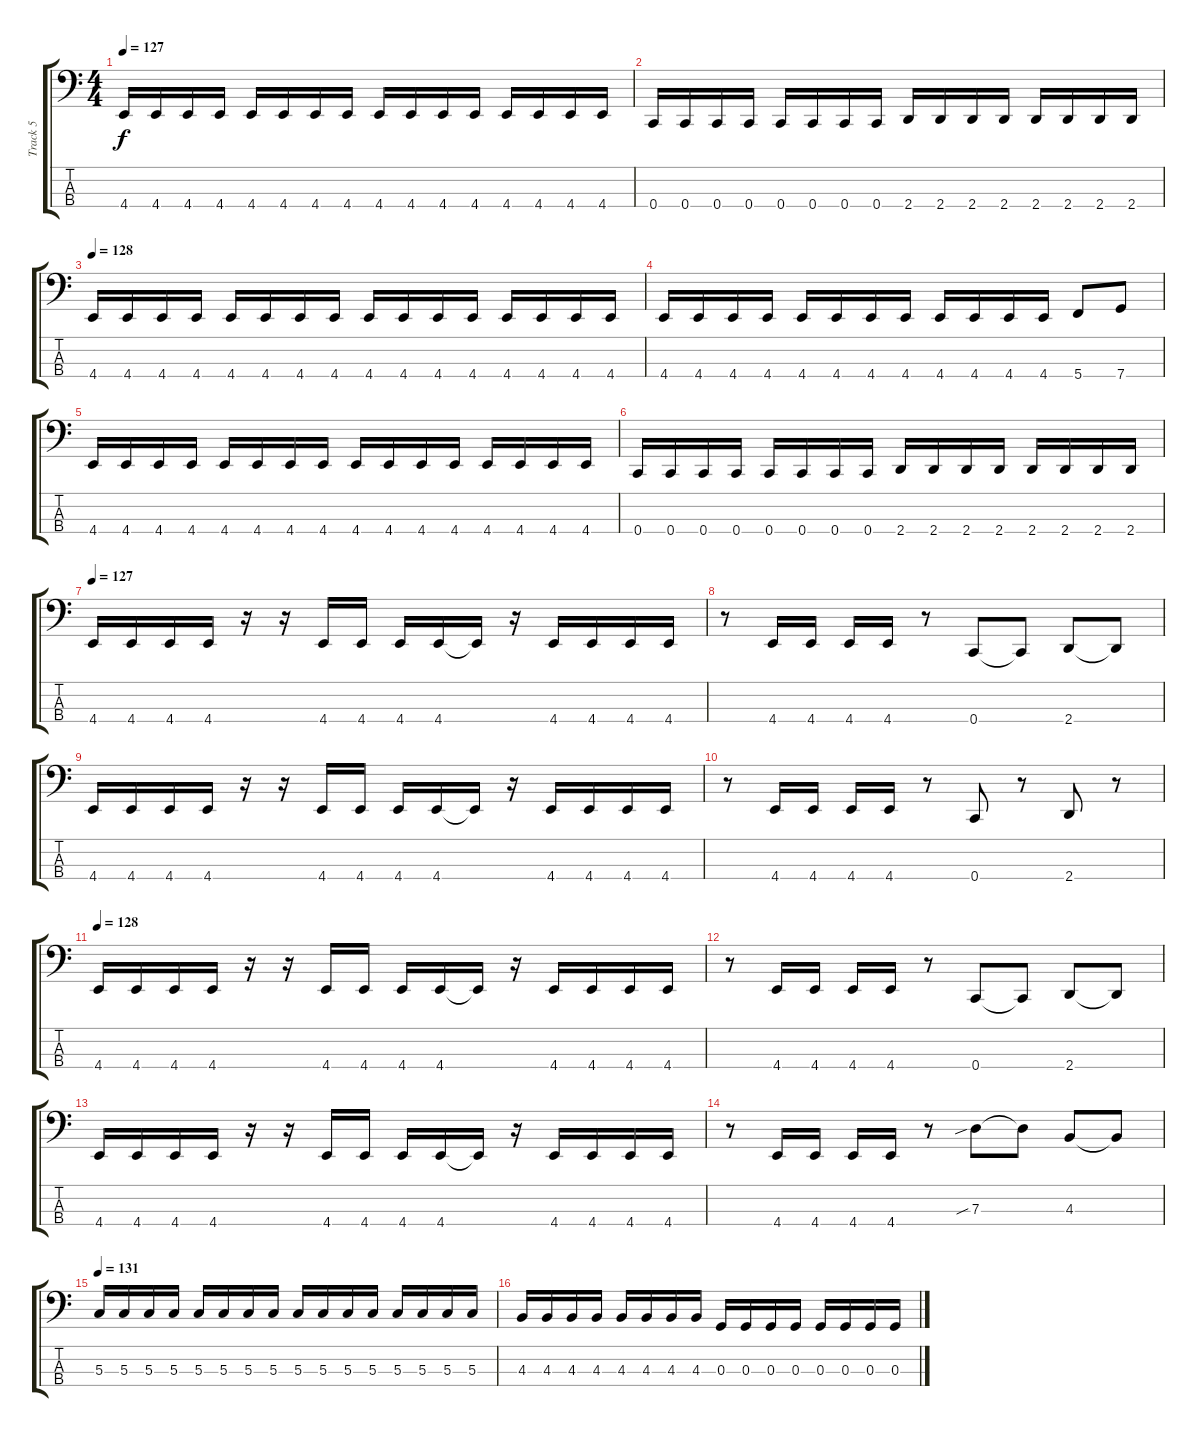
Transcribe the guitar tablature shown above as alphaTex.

\track ("Track 5" "Track 5") {instrument electricbasspick}
\staff {score tabs}
\tuning (F2 C2 G1 C1) {hide}
\ts (4 4)
\tempo 127
\clef f4
\ks c
4.4.16{dy f} 4.4.16 4.4.16 4.4.16 4.4.16 4.4.16 4.4.16 4.4.16 4.4.16 4.4.16 4.4.16 4.4.16 4.4.16 4.4.16 4.4.16 4.4.16 |
0.4.16 0.4.16 0.4.16 0.4.16 0.4.16 0.4.16 0.4.16 0.4.16 2.4.16 2.4.16 2.4.16 2.4.16 2.4.16 2.4.16 2.4.16 2.4.16 |
\tempo 128
4.4.16 4.4.16 4.4.16 4.4.16 4.4.16 4.4.16 4.4.16 4.4.16 4.4.16 4.4.16 4.4.16 4.4.16 4.4.16 4.4.16 4.4.16 4.4.16 |
4.4.16 4.4.16 4.4.16 4.4.16 4.4.16 4.4.16 4.4.16 4.4.16 4.4.16 4.4.16 4.4.16 4.4.16 5.4.8 7.4.8 |
4.4.16 4.4.16 4.4.16 4.4.16 4.4.16 4.4.16 4.4.16 4.4.16 4.4.16 4.4.16 4.4.16 4.4.16 4.4.16 4.4.16 4.4.16 4.4.16 |
0.4.16 0.4.16 0.4.16 0.4.16 0.4.16 0.4.16 0.4.16 0.4.16 2.4.16 2.4.16 2.4.16 2.4.16 2.4.16 2.4.16 2.4.16 2.4.16 |
\tempo 127
4.4.16 4.4.16 4.4.16 4.4.16 r.16 r.16 4.4.16 4.4.16 4.4.16 4.4.16 4.4{t}.16 r.16 4.4.16 4.4.16 4.4.16 4.4.16 |
r.8 4.4.16 4.4.16 4.4.16 4.4.16 r.8 0.4.8 0.4{t}.8 2.4.8 2.4{t}.8 |
4.4.16 4.4.16 4.4.16 4.4.16 r.16 r.16 4.4.16 4.4.16 4.4.16 4.4.16 4.4{t}.16 r.16 4.4.16 4.4.16 4.4.16 4.4.16 |
r.8 4.4.16 4.4.16 4.4.16 4.4.16 r.8 0.4.8 r.8 2.4.8 r.8 |
\tempo 128
4.4.16 4.4.16 4.4.16 4.4.16 r.16 r.16 4.4.16 4.4.16 4.4.16 4.4.16 4.4{t}.16 r.16 4.4.16 4.4.16 4.4.16 4.4.16 |
r.8 4.4.16 4.4.16 4.4.16 4.4.16 r.8 0.4.8 0.4{t}.8 2.4.8 2.4{t}.8 |
4.4.16 4.4.16 4.4.16 4.4.16 r.16 r.16 4.4.16 4.4.16 4.4.16 4.4.16 4.4{t}.16 r.16 4.4.16 4.4.16 4.4.16 4.4.16 |
r.8 4.4.16 4.4.16 4.4.16 4.4.16 r.8 7.3{sib}.8 7.3{t}.8 4.3.8 4.3{t}.8 |
\tempo 131
5.3.16 5.3.16 5.3.16 5.3.16 5.3.16 5.3.16 5.3.16 5.3.16 5.3.16 5.3.16 5.3.16 5.3.16 5.3.16 5.3.16 5.3.16 5.3.16 |
4.3.16 4.3.16 4.3.16 4.3.16 4.3.16 4.3.16 4.3.16 4.3.16 0.3.16 0.3.16 0.3.16 0.3.16 0.3.16 0.3.16 0.3.16 0.3.16
